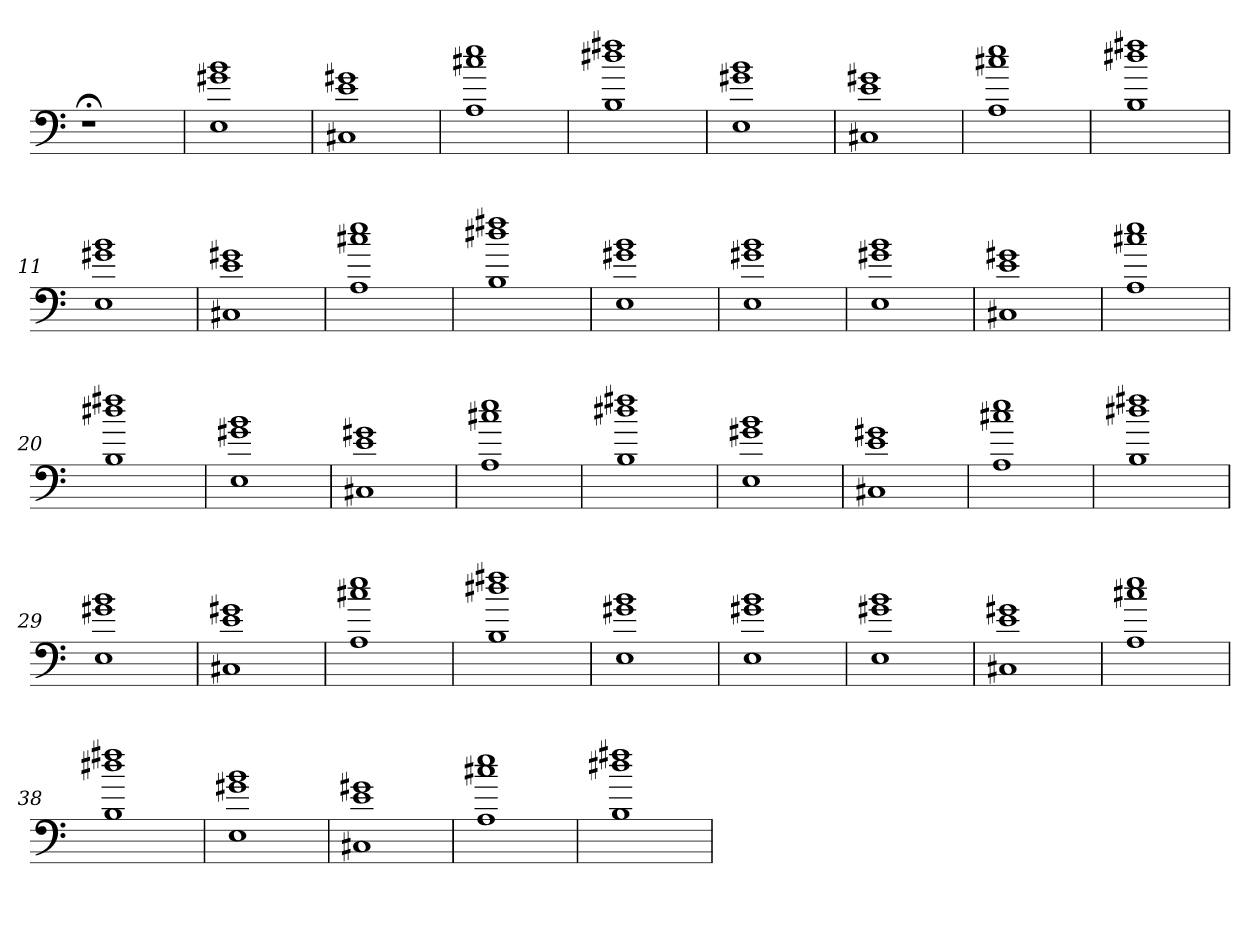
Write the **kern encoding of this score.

**kern
*part1
*staff1
=
1r;<
=1
1r
=2
1r
=3
1E 1g#X 1b
=4
1C#X 1e 1g#X
=5
1A 1cc#X 1ee
=6
1B 1dd#X 1ff#X
=7
1E 1g#X 1b
=8
1C#X 1e 1g#X
=9
1A 1cc#X 1ee
=10
1B 1dd#X 1ff#X
=11
1E 1g#X 1b
=12
1C#X 1e 1g#X
=13
1A 1cc#X 1ee
=14
1B 1dd#X 1ff#X
=15
1E 1g#X 1b
=16
1E 1g#X 1b
=17
1E 1g#X 1b
=18
1C#X 1e 1g#X
=19
1A 1cc#X 1ee
=20
1B 1dd#X 1ff#X
=21
1E 1g#X 1b
=22
1C#X 1e 1g#X
=23
1A 1cc#X 1ee
=24
1B 1dd#X 1ff#X
=25
1E 1g#X 1b
=26
1C#X 1e 1g#X
=27
1A 1cc#X 1ee
=28
1B 1dd#X 1ff#X
=29
1E 1g#X 1b
=30
1C#X 1e 1g#X
=31
1A 1cc#X 1ee
=32
1B 1dd#X 1ff#X
=33
1E 1g#X 1b
=34
1E 1g#X 1b
=35
1E 1g#X 1b
=36
1C#X 1e 1g#X
=37
1A 1cc#X 1ee
=38
1B 1dd#X 1ff#X
=39
1E 1g#X 1b
=40
1C#X 1e 1g#X
=41
1A 1cc#X 1ee
=42
1B 1dd#X 1ff#X
=
*-
